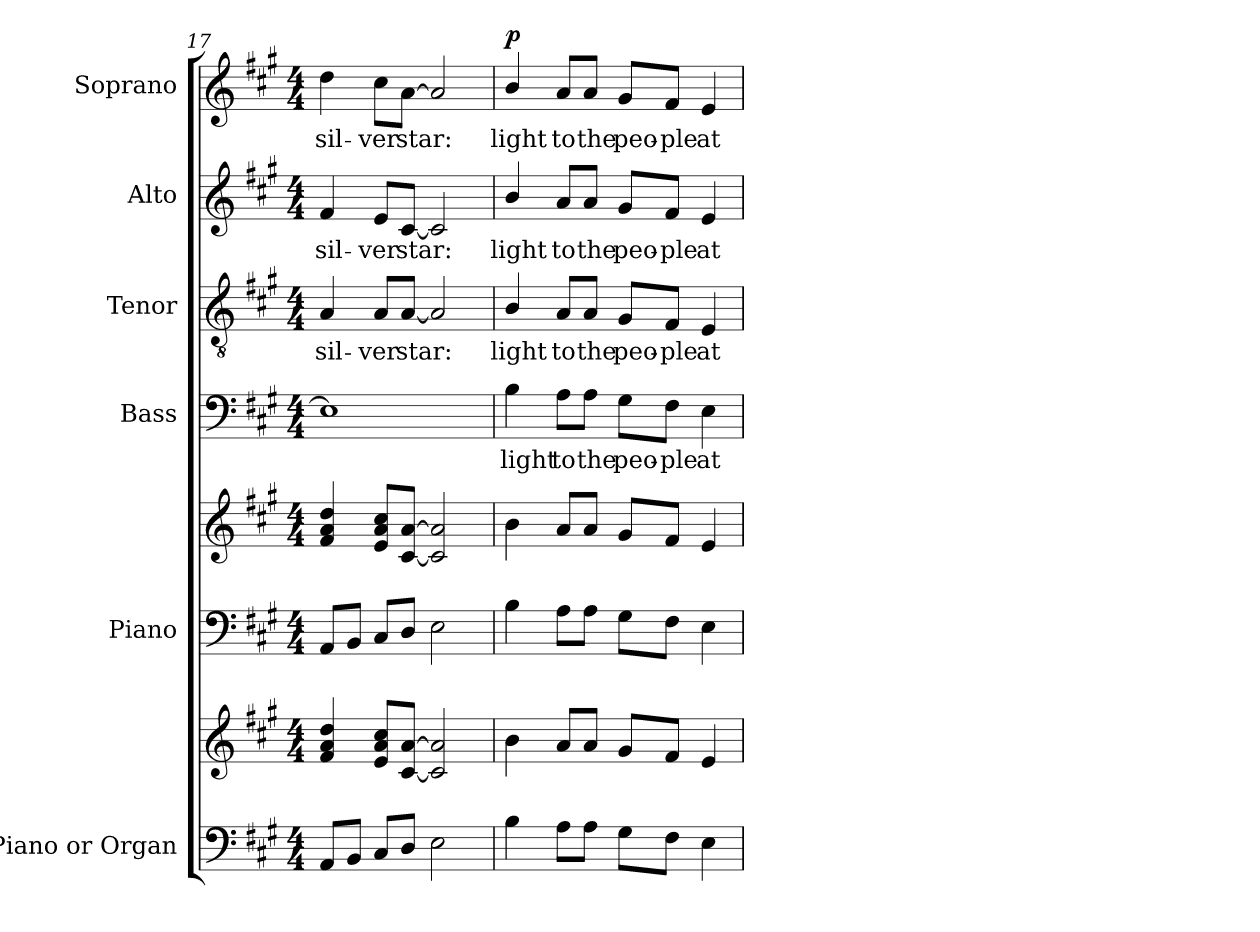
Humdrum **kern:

**kern	**kern	**kern	**kern	**kern	**text	**kern	**text	**kern	**text	**kern	**text	**dynam
*part6	*part6	*part5	*part5	*part4	*part4	*part3	*part3	*part2	*part2	*part1	*part1	*part1
*staff8	*staff7	*staff6	*staff5	*staff4	*staff4	*staff3	*staff3	*staff2	*staff2	*staff1	*staff1	*staff1
*I"Piano or Organ	*	*I"Piano	*	*I"Bass	*	*I"Tenor	*	*I"Alto	*	*I"Soprano	*	*
*I'Pno.	*	*I'Pno.	*	*I'B.	*	*I'T.	*	*I'A.	*	*I'S.	*	*
!!LO:PB:g=z
*clefF4	*clefG2	*clefF4	*clefG2	*clefF4	*	*clefGv2	*	*clefG2	*	*clefG2	*	*
*	*	*	*	*	*	*ITrd7c12	*	*	*	*	*	*
*k[f#c#g#]	*k[f#c#g#]	*k[f#c#g#]	*k[f#c#g#]	*k[f#c#g#]	*	*k[f#c#g#]	*	*k[f#c#g#]	*	*k[f#c#g#]	*	*
*A:	*A:	*A:	*A:	*A:	*	*A:	*	*A:	*	*A:	*	*
*M4/4	*M4/4	*M4/4	*M4/4	*M4/4	*	*M4/4	*	*M4/4	*	*M4/4	*	*
=17	=17	=17	=17	=17	=17	=17	=17	=17	=17	=17	=17	=17
!	!	!	!	!	!	!	!LO:LY:b:color=#000000	!	!	!	!	!
!	!	!	!	!	!	!	!	!	!LO:LY:b:color=#000000	!	!	!
!	!	!	!	!	!	!	!	!	!	!	!LO:LY:b:color=#000000	!
8AAi/L	4f#i/ 4ai 4ddi	8AAi/L	4f#i/ 4ai 4ddi	1Ei]	.	4AAi/	sil-	4f#i/	sil-	4ddi\	sil-	.
8BBi/J	.	8BBi/J	.	.	.	.	.	.	.	.	.	.
!	!	!	!	!	!	!	!LO:LY:b:color=#000000	!	!	!	!	!
!	!	!	!	!	!	!	!	!	!LO:LY:b:color=#000000	!	!	!
!	!	!	!	!	!	!	!	!	!	!	!LO:LY:b:color=#000000	!
8C#i/L	8ei/ 8ai/ 8cc#i/L	8C#i/L	8ei/ 8ai/ 8cc#i/L	.	.	8AAi/L	-ver	8ei/L	-ver	8cc#i\L	-ver	.
!	!	!	!	!	!	!	!LO:LY:b:color=#000000	!	!	!	!	!
!	!	!	!	!	!	!	!	!	!LO:LY:b:color=#000000	!	!	!
!	!	!	!	!	!	!	!	!	!	!	!LO:LY:b:color=#000000	!
8Di/J	[8c#i/ [8ai/J	8Di/J	[8c#i/ [8ai/J	.	.	[8AAi/J	star:	[8c#i/J	star:	[8ai\J	star:	.
2Ei\	2c#i/] 2ai]	2Ei\	2c#i/] 2ai]	.	.	2AAi/]	.	2c#i/]	.	2ai/]	.	.
=18	=18	=18	=18	=18	=18	=18	=18	=18	=18	=18	=18	=18
!	!	!	!	!	!LO:LY:b:color=#000000	!	!	!	!	!	!	!
!	!	!	!	!	!	!	!LO:LY:b:color=#000000	!	!	!	!	!
!	!	!	!	!	!	!	!	!	!LO:LY:b:color=#000000	!	!	!
!	!	!	!	!	!	!	!	!	!	!	!LO:LY:b:color=#000000	!
4Bi\	4bi\	4Bi\	4bi\	4Bi\	light	4BBi/	light	4bi/	light	4bi/	light	p
!	!	!	!	!	!LO:LY:b:color=#000000	!	!	!	!	!	!	!
!	!	!	!	!	!	!	!LO:LY:b:color=#000000	!	!	!	!	!
!	!	!	!	!	!	!	!	!	!LO:LY:b:color=#000000	!	!	!
!	!	!	!	!	!	!	!	!	!	!	!LO:LY:b:color=#000000	!
8Ai\L	8ai/L	8Ai\L	8ai/L	8Ai\L	to	8AAi/L	to	8ai/L	to	8ai/L	to	.
!	!	!	!	!	!LO:LY:b:color=#000000	!	!	!	!	!	!	!
!	!	!	!	!	!	!	!LO:LY:b:color=#000000	!	!	!	!	!
!	!	!	!	!	!	!	!	!	!LO:LY:b:color=#000000	!	!	!
!	!	!	!	!	!	!	!	!	!	!	!LO:LY:b:color=#000000	!
8Ai\J	8ai/J	8Ai\J	8ai/J	8Ai\J	the	8AAi/J	the	8ai/J	the	8ai/J	the	.
!	!	!	!	!	!LO:LY:b:color=#000000	!	!	!	!	!	!	!
!	!	!	!	!	!	!	!LO:LY:b:color=#000000	!	!	!	!	!
!	!	!	!	!	!	!	!	!	!LO:LY:b:color=#000000	!	!	!
!	!	!	!	!	!	!	!	!	!	!	!LO:LY:b:color=#000000	!
8G#i\L	8g#i/L	8G#i\L	8g#i/L	8G#i\L	peo-	8GG#i/L	peo-	8g#i/L	peo-	8g#i/L	peo-	.
!	!	!	!	!	!LO:LY:b:color=#000000	!	!	!	!	!	!	!
!	!	!	!	!	!	!	!LO:LY:b:color=#000000	!	!	!	!	!
!	!	!	!	!	!	!	!	!	!LO:LY:b:color=#000000	!	!	!
!	!	!	!	!	!	!	!	!	!	!	!LO:LY:b:color=#000000	!
8F#i\J	8f#i/J	8F#i\J	8f#i/J	8F#i\J	-ple	8FF#i/J	-ple	8f#i/J	-ple	8f#i/J	-ple	.
!	!	!	!	!	!LO:LY:b:color=#000000	!	!	!	!	!	!	!
!	!	!	!	!	!	!	!LO:LY:b:color=#000000	!	!	!	!	!
!	!	!	!	!	!	!	!	!	!LO:LY:b:color=#000000	!	!	!
!	!	!	!	!	!	!	!	!	!	!	!LO:LY:b:color=#000000	!
4Ei\	4ei/	4Ei\	4ei/	4Ei\	at	4EEi/	at	4ei/	at	4ei/	at	.
=	=	=	=	=	=	=	=	=	=	=	=	=
*-	*-	*-	*-	*-	*-	*-	*-	*-	*-	*-	*-	*-
